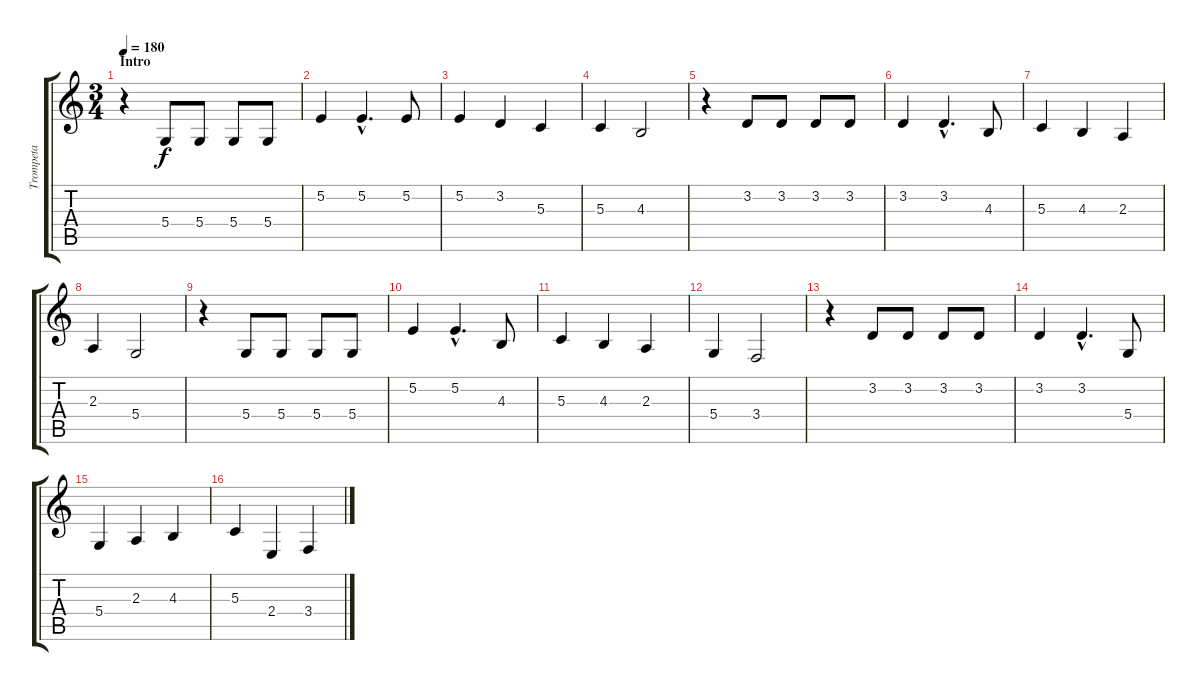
\track ("Trompeta" "Trompeta") {instrument trumpet}
\staff {score tabs}
\tuning (E4 B3 G3 D3 A2 E2) {hide}
\ts (3 4)
\section ("" "Intro")
\tempo 180
\clef g2
\ks c
r.4{dy f instrument trumpet} 5.4.8 5.4.8 5.4.8 5.4.8 |
5.2.4 5.2{hac}.4{d} 5.2.8 |
5.2.4 3.2.4 5.3.4 |
5.3.4 4.3.2 |
r.4 3.2.8 3.2.8 3.2.8 3.2.8 |
3.2.4 3.2{hac}.4{d} 4.3.8 |
5.3.4 4.3.4 2.3.4 |
2.3.4 5.4.2 |
r.4 5.4.8 5.4.8 5.4.8 5.4.8 |
5.2.4 5.2{hac}.4{d} 4.3.8 |
5.3.4 4.3.4 2.3.4 |
5.4.4 3.4.2 |
r.4 3.2.8 3.2.8 3.2.8 3.2.8 |
3.2.4 3.2{hac}.4{d} 5.4.8 |
5.4.4 2.3.4 4.3.4 |
5.3.4 2.4.4 3.4.4
